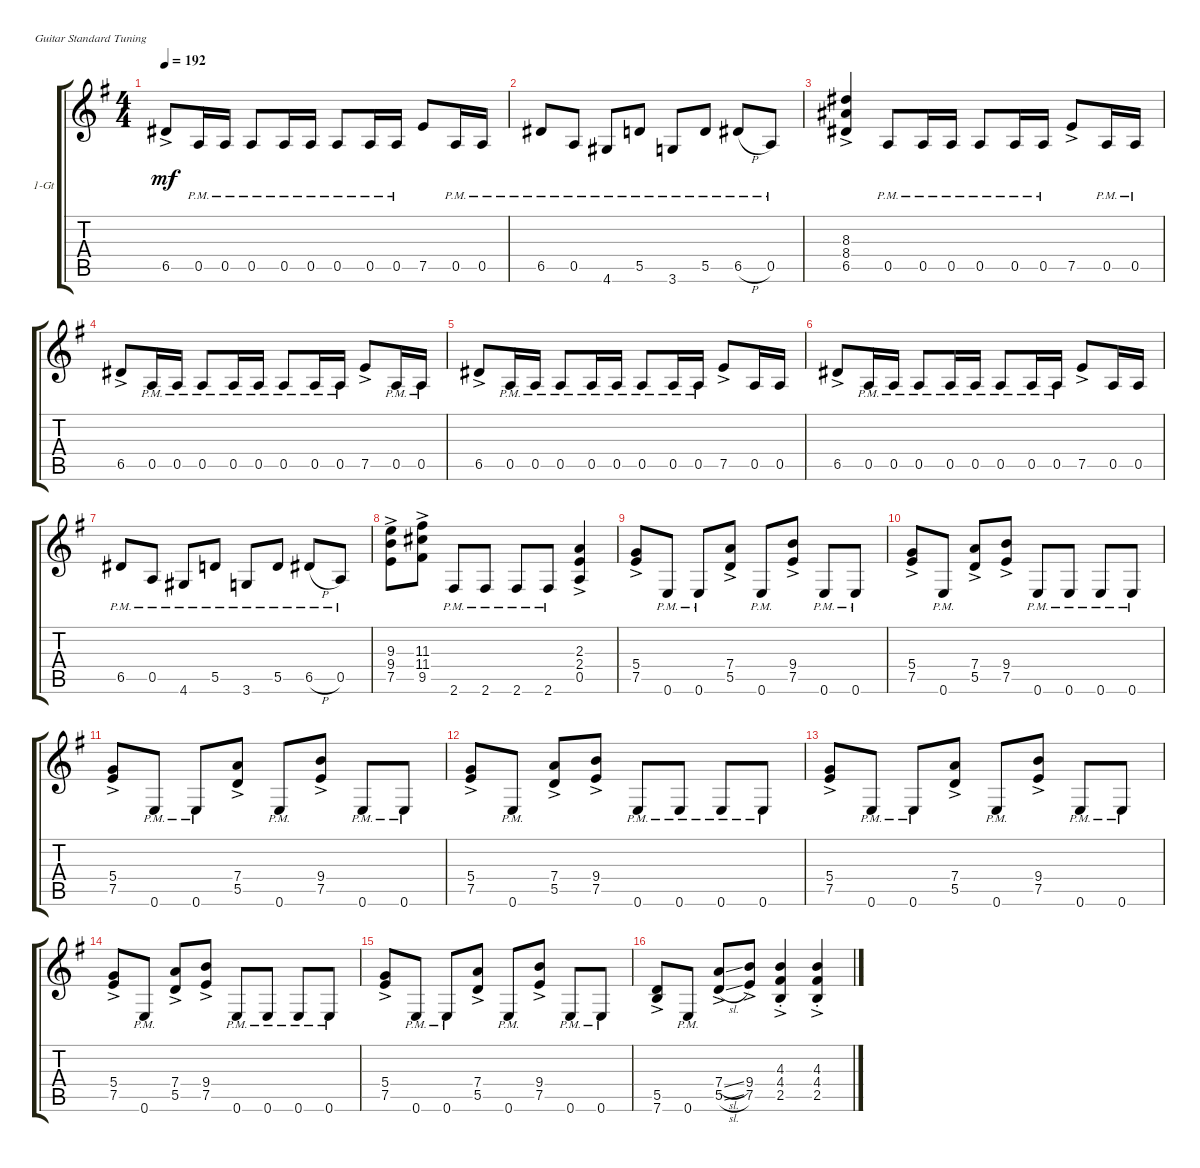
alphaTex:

\bracketExtendMode groupsimilarinstruments
\firstSystemTrackNameOrientation horizontal
\otherSystemsTrackNameOrientation horizontal
\track ("1-Gt" "1-Gt") {instrument distortionguitar}
\staff {score tabs}
\tuning (E4 B3 G3 D3 A2 E2)
\ts (4 4)
\tempo 192
\clef g2
\scale
1.05549
\ks g
6.5{ac}.8{dy mf} 0.5{pm}.16 0.5{pm}.16 0.5{pm}.8 0.5{pm}.16 0.5{pm}.16 0.5{pm}.8 0.5{pm}.16 0.5{pm}.16 7.5.8 0.5{pm}.16 0.5{pm}.16 |
\scale
0.944515 6.5{pm}.8 0.5{pm}.8 4.6{pm}.8 5.5{pm}.8 3.6{pm}.8 5.5{pm}.8 6.5{h pm}.8 0.5{pm}.8 |
\scale
1.05549 (8.3{ac} 8.4{ac} 6.5{ac}).4 0.5{pm}.8 0.5{pm}.16 0.5{pm}.16 0.5{pm}.8 0.5{pm}.16 0.5{pm}.16 7.5{ac}.8 0.5{pm}.16 0.5{pm}.16 |
\scale
0.944515 6.5{ac}.8 0.5{pm}.16 0.5{pm}.16 0.5{pm}.8 0.5{pm}.16 0.5{pm}.16 0.5{pm}.8 0.5{pm}.16 0.5{pm}.16 7.5{ac}.8 0.5{pm}.16 0.5{pm}.16 |
\scale
1.05549 6.5{ac}.8 0.5{pm}.16 0.5{pm}.16 0.5{pm}.8 0.5{pm}.16 0.5{pm}.16 0.5{pm}.8 0.5{pm}.16 0.5{pm}.16 7.5{ac}.8 0.5.16 0.5.16 |
\scale
0.944515 6.5{ac}.8 0.5{pm}.16 0.5{pm}.16 0.5{pm}.8 0.5{pm}.16 0.5{pm}.16 0.5{pm}.8 0.5{pm}.16 0.5{pm}.16 7.5{ac}.8 0.5.16 0.5.16 |
\scale
1.05549 6.5{pm}.8 0.5{pm}.8 4.6{pm}.8 5.5{pm}.8 3.6{pm}.8 5.5{pm}.8 6.5{h pm}.8 0.5{pm}.8 |
\scale
0.944515 (9.3{ac} 9.4{ac} 7.5{ac}).8 (11.3{ac} 11.4{ac} 9.5{ac}).8 2.6{pm}.8 2.6{pm}.8 2.6{pm}.8 2.6{pm}.8 (2.3{ac} 2.4{ac} 0.5{ac}).4 |
\scale
1.05549 (5.4{ac} 7.5{ac}).8 0.6{pm}.8 0.6{pm}.8 (7.4{ac} 5.5{ac}).8 0.6{pm}.8 (9.4{ac} 7.5{ac}).8 0.6{pm}.8 0.6{pm}.8 |
\scale
0.944515 (5.4{ac} 7.5{ac}).8 0.6{pm}.8 (7.4{ac} 5.5{ac}).8 (9.4{ac} 7.5{ac}).8 0.6{pm}.8 0.6{pm}.8 0.6{pm}.8 0.6{pm}.8 |
\scale
1.05549 (5.4{ac} 7.5{ac}).8 0.6{pm}.8 0.6{pm}.8 (7.4{ac} 5.5{ac}).8 0.6{pm}.8 (9.4{ac} 7.5{ac}).8 0.6{pm}.8 0.6{pm}.8 |
\scale
0.944515 (5.4{ac} 7.5{ac}).8 0.6{pm}.8 (7.4{ac} 5.5{ac}).8 (9.4{ac} 7.5{ac}).8 0.6{pm}.8 0.6{pm}.8 0.6{pm}.8 0.6{pm}.8 |
\scale
1.05549 (5.4{ac} 7.5{ac}).8 0.6{pm}.8 0.6{pm}.8 (7.4{ac} 5.5{ac}).8 0.6{pm}.8 (9.4{ac} 7.5{ac}).8 0.6{pm}.8 0.6{pm}.8 |
\scale
0.944515 (5.4{ac} 7.5{ac}).8 0.6{pm}.8 (7.4{ac} 5.5{ac}).8 (9.4{ac} 7.5{ac}).8 0.6{pm}.8 0.6{pm}.8 0.6{pm}.8 0.6{pm}.8 |
\scale
1.05549 (5.4{ac} 7.5{ac}).8 0.6{pm}.8 0.6{pm}.8 (7.4{ac} 5.5{ac}).8 0.6{pm}.8 (9.4{ac} 7.5{ac}).8 0.6{pm}.8 0.6{pm}.8 |
\scale
0.944515 (5.5{ac} 7.6{ac}).8 0.6{pm}.8 (7.4{sl ac} 5.5{sl ac}).8 (9.4{ac} 7.5{ac}).8 (4.3{ac st} 4.4{ac st} 2.5{ac st}).4 (4.3{ac st} 4.4{ac st} 2.5{ac st}).4
